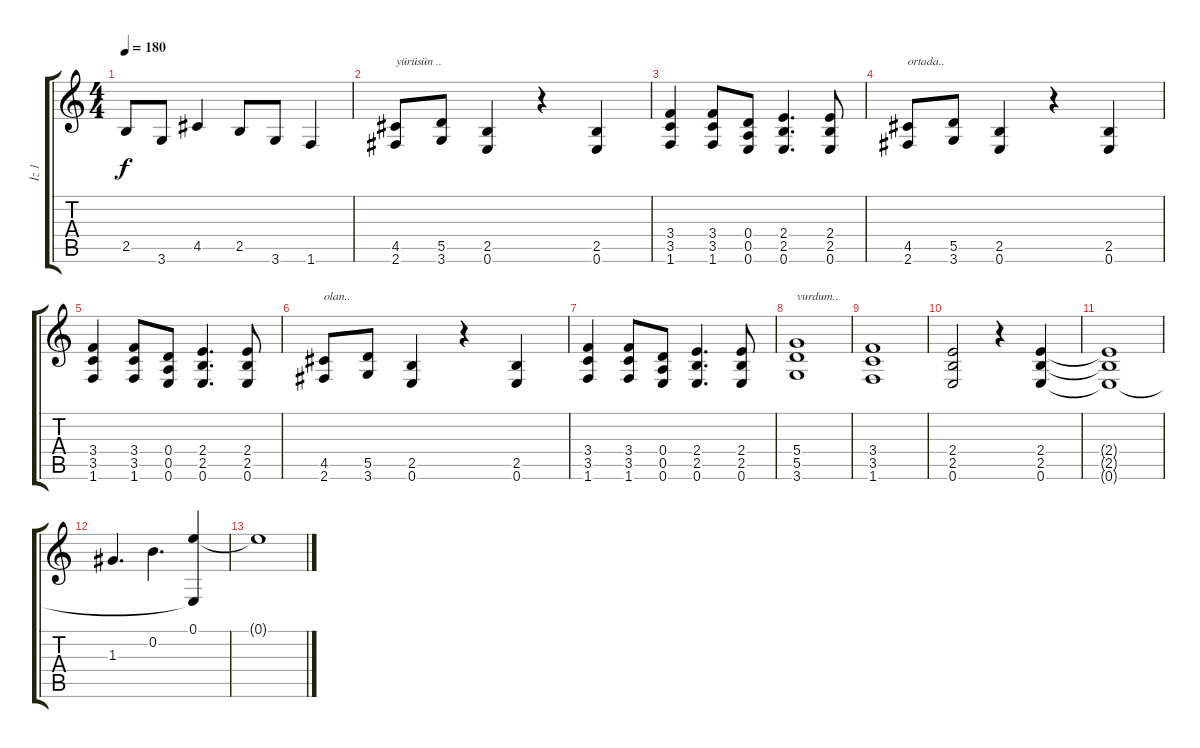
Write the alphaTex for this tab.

\track ("İz 1" "İz 1") {instrument distortionguitar}
\staff {score tabs}
\tuning (E4 B3 G3 D3 A2 E2) {hide}
\ts (4 4)
\tempo 180
\clef g2
\ks c
2.5.8{dy f} 3.6.8 4.5.4 2.5.8 3.6.8 1.6.4 |
(4.5 2.6).8{txt "yürüsün .."} (5.5 3.6).8 (2.5 0.6).4 r.4 (2.5 0.6).4 |
(3.4 3.5 1.6).4 (3.4 3.5 1.6).8 (0.4 0.5 0.6).8 (2.4 2.5 0.6).4{d} (2.4 2.5 0.6).8 |
(4.5 2.6).8{txt "ortada.."} (5.5 3.6).8 (2.5 0.6).4 r.4 (2.5 0.6).4 |
(3.4 3.5 1.6).4 (3.4 3.5 1.6).8 (0.4 0.5 0.6).8 (2.4 2.5 0.6).4{d} (2.4 2.5 0.6).8 |
(4.5 2.6).8{txt "olan.."} (5.5 3.6).8 (2.5 0.6).4 r.4 (2.5 0.6).4 |
(3.4 3.5 1.6).4 (3.4 3.5 1.6).8 (0.4 0.5 0.6).8 (2.4 2.5 0.6).4{d} (2.4 2.5 0.6).8 |
(5.4 5.5 3.6).1{txt "vurdum.."} |
(3.4 3.5 1.6).1 |
(2.4 2.5 0.6).2 r.4 (2.4 2.5 0.6).4 |
(2.4{t} 2.5{t} 0.6{t}).1 |
1.3.4{d} 0.2.4{d} (0.1 0.6{t}).4 |
0.1{t}.1
